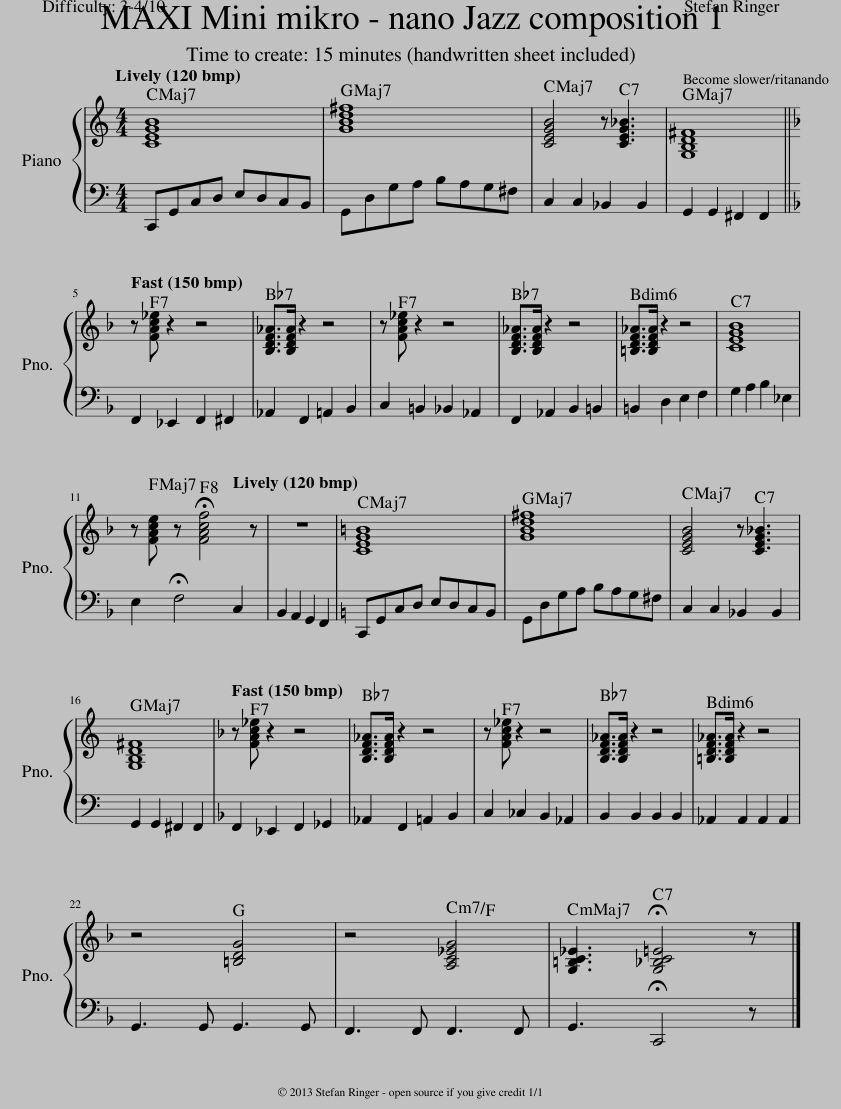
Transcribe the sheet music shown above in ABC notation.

X:1
%%score { 1 | 2 }
L:1/8
Q:1/4=120
M:4/4
I:linebreak $
K:C
V:1 treble
V:2 bass
V:1
 [CEGB]8 | [GBd^f]8 | [CEGB]4 z [CEG_B]3 | [G,B,D^F]8 ||$[K:F][Q:1/4=150] z [FAc_e] z2 z4 | %5
 [B,DF_A]>[B,DFA] z2 z4 | z [FAc_e] z2 z4 | [B,DF_A]>[B,DFA] z2 z4 | [=B,DF_A]>[=B,DFA] z2 z4 | [CEGB]8 |$ %10
 z [FAce] z !fermata![FAcf]4 z[Q:1/4=120] | z8 |[K:C] [CEGB]8 | [GBd^f]8 | [CEGB]4 z [CEG_B]3 |$ %15
 [G,B,D^F]8 |[K:F][Q:1/4=150] z [FAc_e] z2 z4 | [B,DF_A]>[B,DFA] z2 z4 | z [FAc_e] z2 z4 | [B,DF_A]>[B,DFA] z2 z4 | %20
 [=B,DF_A]>[=B,DFA] z2 z4 |$ z4 [=B,DG]4 | z4 [A,C_EG]4 | [G,=B,C_E]3 !fermata![G,_B,C=E]4 z |] %24
V:2
 C,,G,,C,D, E,D,C,B,, | G,,D,G,A, B,A,G,^F, | C,2 C,2 _B,,2 B,,2 | G,,2 G,,2 ^F,,2 F,,2 ||$[K:F] F,,2 _E,,2 F,,2 ^F,,2 | %5
 _A,,2 F,,2 =A,,2 B,,2 | C,2 =B,,2 _B,,2 _A,,2 | F,,2 _A,,2 B,,2 =B,,2 | =B,,2 D,2 E,2 F,2 | G,2 A,2 B,2 _E,2 |$ %10
 E,2 !fermata!F,4 C,2 | B,,2 A,,2 G,,2 F,,2 |[K:C] C,,G,,C,D, E,D,C,B,, | G,,D,G,A, B,A,G,^F, | C,2 C,2 _B,,2 B,,2 |$ %15
 G,,2 G,,2 ^F,,2 F,,2 |[K:F] F,,2 _E,,2 F,,2 _G,,2 | _A,,2 F,,2 =A,,2 B,,2 | C,2 _C,2 B,,2 _A,,2 | B,,2 B,,2 B,,2 B,,2 | %20
 _A,,2 A,,2 A,,2 A,,2 |$ G,,3 G,, G,,3 G,, | F,,3 F,, F,,3 F,, | G,,3 !fermata!C,,4 z |] %24
